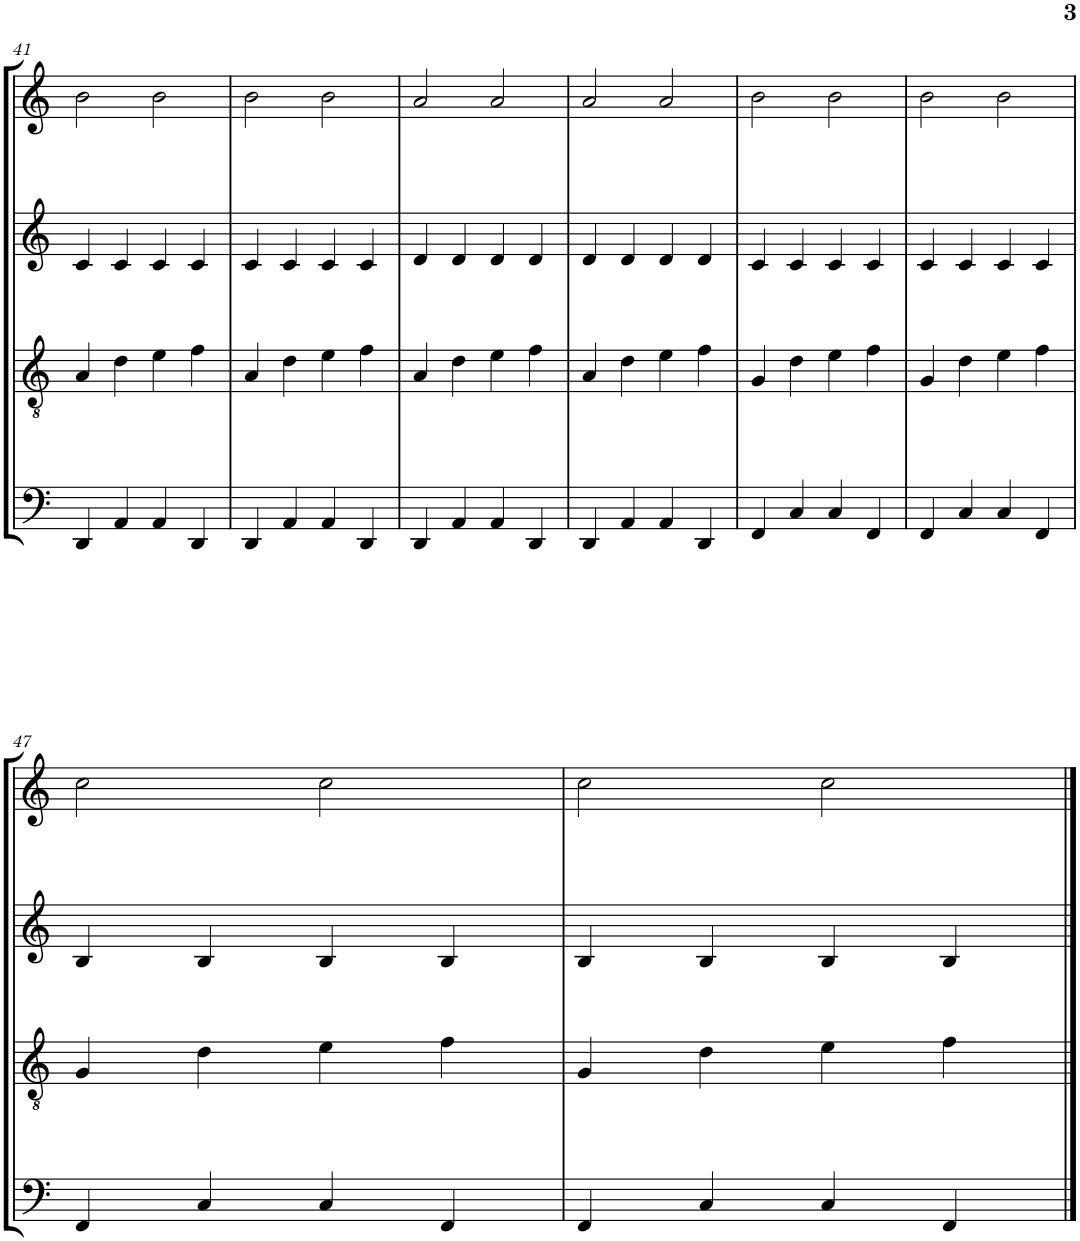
**kern	**kern	**kern	**kern
*part4	*part3	*part2	*part1
*staff4	*staff3	*staff2	*staff1
*I"Baritone Saxophone	*I"Tenor Saxophone	*I"Alto Saxophone	*I"Soprano Saxophone
*I'Bar Sax	*I'T Sax	*I'A Sax	*I'S Sax
!!LO:PB:g=z
*clefF4	*clefGv2	*clefG2	*clefG2
*Trd12c21	*Trd8c14	*Trd5c9	*Trd1c2
*k[]	*k[]	*k[]	*k[]
*M4/4	*M4/4	*M4/4	*M4/4
=41	=41	=41	=41
4DD/	4A/	4c/	2b\
4AA/	4d\	4c/	.
4AA/	4e\	4c/	2b\
4DD/	4f\	4c/	.
=42	=42	=42	=42
4DD/	4A/	4c/	2b\
4AA/	4d\	4c/	.
4AA/	4e\	4c/	2b\
4DD/	4f\	4c/	.
=43	=43	=43	=43
4DD/	4A/	4d/	2a/
4AA/	4d\	4d/	.
4AA/	4e\	4d/	2a/
4DD/	4f\	4d/	.
=44	=44	=44	=44
4DD/	4A/	4d/	2a/
4AA/	4d\	4d/	.
4AA/	4e\	4d/	2a/
4DD/	4f\	4d/	.
=45	=45	=45	=45
4FF/	4G/	4c/	2b\
4C/	4d\	4c/	.
4C/	4e\	4c/	2b\
4FF/	4f\	4c/	.
=46	=46	=46	=46
4FF/	4G/	4c/	2b\
4C/	4d\	4c/	.
4C/	4e\	4c/	2b\
4FF/	4f\	4c/	.
!!LO:LB:g=z
=47	=47	=47	=47
4FF/	4G/	4B/	2cc\
4C/	4d\	4B/	.
4C/	4e\	4B/	2cc\
4FF/	4f\	4B/	.
=48	=48	=48	=48
4FF/	4G/	4B/	2cc\
4C/	4d\	4B/	.
4C/	4e\	4B/	2cc\
4FF/	4f\	4B/	.
==	==	==	==
*-	*-	*-	*-
